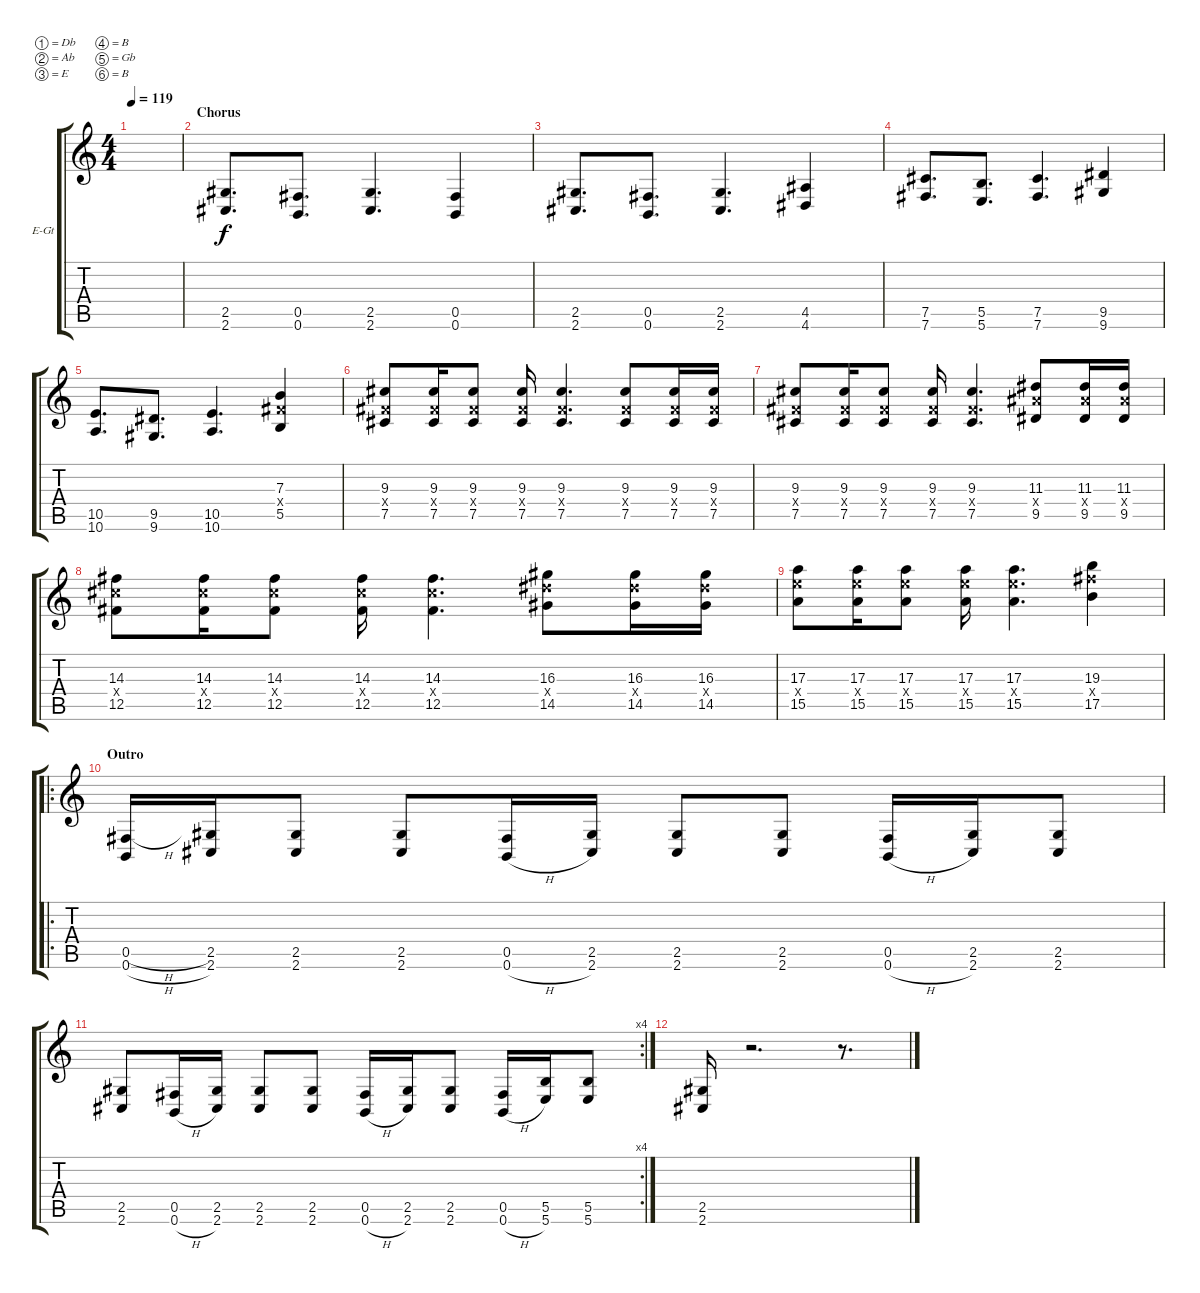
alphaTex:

\defaultSystemsLayout 4
\bracketExtendMode groupsimilarinstruments
\firstSystemTrackNameOrientation horizontal
\otherSystemsTrackNameOrientation horizontal
\track ("Guitar 1_dist" "E-Gt") {instrument overdrivenguitar}
\staff {score tabs}
\tuning (Db4 Ab3 E3 B2 Gb2 B1)
\ts (4 4)
\tempo 119
\clef g2
\ks c
|
\section ("" "Chorus")
(2.6 2.5).8{d} (0.6 0.5).8{d} (2.6 2.5).4{d} (0.6 0.5).4 |
(2.6 2.5).8{d} (0.6 0.5).8{d} (2.6 2.5).4{d} (4.6 4.5).4 |
(7.6 7.5).8{d} (5.6 5.5).8{d} (7.6 7.5).4{d} (9.6 9.5).4 |
(10.6 10.5).8{d} (9.6 9.5).8{d} (10.6 10.5).4{d} (5.5 7.4{x} 7.3).4 |
(7.5 9.3 7.4{x}).8 (7.5 9.3 7.4{x}).16 (7.5 9.3 7.4{x}).8 (7.5 9.3 7.4{x}).16 (7.5 9.3 7.4{x}).4{d} (7.5 9.3 7.4{x}).8 (7.5 9.3 7.4{x}).16 (7.5 9.3 7.4{x}).16 |
(7.5 9.3 7.4{x}).8 (7.5 9.3 7.4{x}).16 (7.5 9.3 7.4{x}).8 (7.5 9.3 7.4{x}).16 (7.5 9.3 7.4{x}).4{d} (9.5 11.3 11.4{x}).8 (9.5 11.3 11.4{x}).16 (9.5 11.3 11.4{x}).16 |
(12.5 14.3 14.4{x}).8 (12.5 14.3 14.4{x}).16 (12.5 14.3 14.4{x}).8 (12.5 14.3 14.4{x}).16 (12.5 14.3 14.4{x}).4{d} (14.5 16.3 16.4{x}).8 (14.5 16.3 16.4{x}).16 (14.5 16.3 16.4{x}).16 |
(15.5 17.3 17.4{x}).8 (15.5 17.3 17.4{x}).16 (15.5 17.3 17.4{x}).8 (15.5 17.3 17.4{x}).16 (15.5 17.3 17.4{x}).4{d} (17.5 19.4{x} 19.3).4 |
\ro
\section ("" "Outro")
(0.6{h} 0.5{h}).16 (2.6 2.5).16 (2.6 2.5).8 (2.6 2.5).8 (0.6{h} 0.5).16 (2.6 2.5).16 (2.6 2.5).8 (2.6 2.5).8 (0.6{h} 0.5).16 (2.6 2.5).16 (2.6 2.5).8 |
\rc 4
(2.6 2.5).8 (0.6{h} 0.5).16 (2.6 2.5).16 (2.6 2.5).8 (2.6 2.5).8 (0.6{h} 0.5).16 (2.6 2.5).16 (2.6 2.5).8 (0.6{h} 0.5).16 (5.6 5.5).16 (5.6 5.5).8 |
(2.6 2.5).16 r.2{d} r.8{d}
